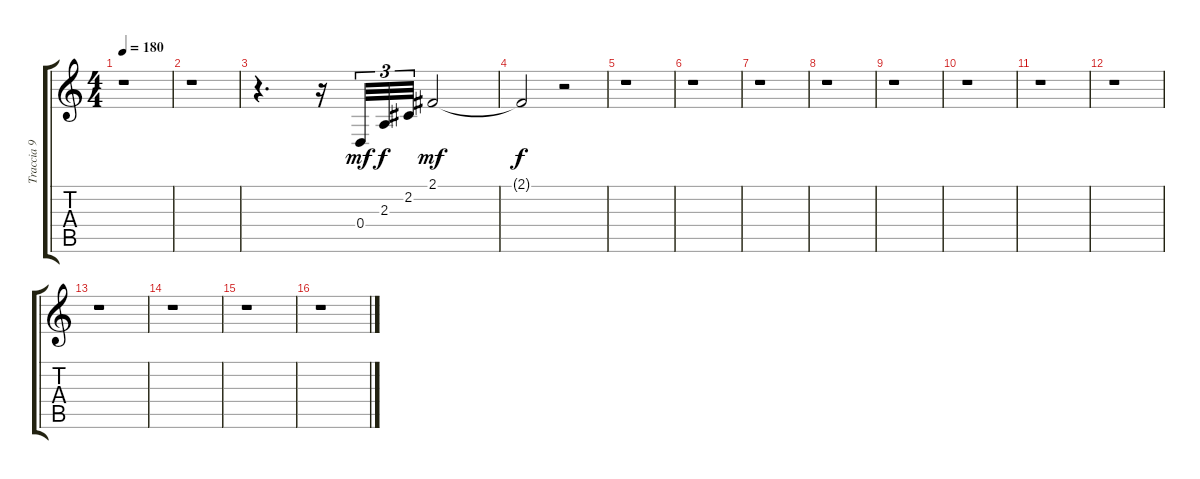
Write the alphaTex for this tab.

\track ("Traccia 9" "Traccia 9") {instrument electricpiano1}
\staff {score tabs}
\tuning (E4 B3 G3 D3 A2 E2) {hide}
\ts (4 4)
\tempo 180
\clef g2
\ks c
r.1{dy f} |
r.1 |
r.4{d} r.16 0.4.32{tu (3 2) dy mf} 2.3.32{tu (3 2) dy f} 2.2.32{tu (3 2)} 2.1.2{dy mf} |
2.1{t}.2{dy f} r.2 |
r.1 |
r.1 |
r.1 |
r.1 |
r.1 |
r.1 |
r.1 |
r.1 |
r.1 |
r.1 |
r.1 |
r.1
